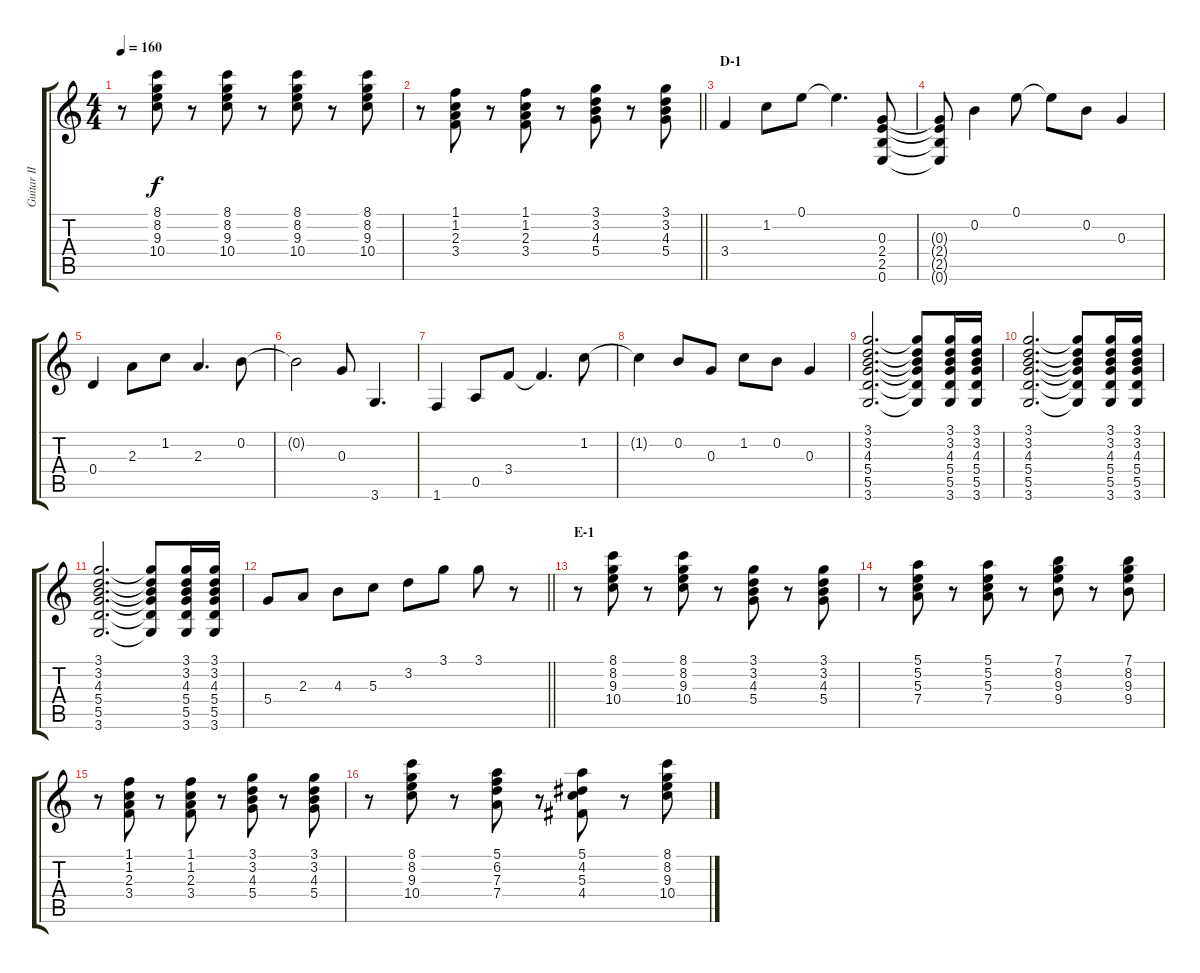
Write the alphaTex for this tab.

\track ("Guitar II (Nakano Azusa)" "Guitar II ") {instrument distortionguitar}
\staff {score tabs}
\tuning (E4 B3 G3 D3 A2 E2) {hide}
\ts (4 4)
\tempo 160
\clef g2
\ks c
r.8{dy f} (8.1 8.2 9.3 10.4).8 r.8 (8.1 8.2 9.3 10.4).8 r.8 (8.1 8.2 9.3 10.4).8 r.8 (8.1 8.2 9.3 10.4).8 |
\barLineRight lightlight
r.8 (1.1 1.2 2.3 3.4).8 r.8 (1.1 1.2 2.3 3.4).8 r.8 (3.1 3.2 4.3 5.4).8 r.8 (3.1 3.2 4.3 5.4).8 |
\section ("" "D-1")
3.4.4 1.2.8 0.1.8 0.1{t}.4{d} (0.3 2.4 2.5 0.6).8 |
(0.3{t} 2.4{t} 2.5{t} 0.6{t}).8 0.2.4 0.1.8 0.1{t}.8 0.2.8 0.3.4 |
0.4.4 2.3.8 1.2.8 2.3.4{d} 0.2.8 |
0.2{t}.2 0.3.8 3.6.4{d} |
1.6.4 0.5.8 3.4.8 3.4{t}.4{d} 1.2.8 |
1.2{t}.4 0.2.8 0.3.8 1.2.8 0.2.8 0.3.4 |
(3.1 3.2 4.3 5.4 5.5 3.6).2{d} (3.1{t} 3.2{t} 4.3{t} 5.4{t} 5.5{t} 3.6{t}).8 (3.1 3.2 4.3 5.4 5.5 3.6).16 (3.1 3.2 4.3 5.4 5.5 3.6).16 |
(3.1 3.2 4.3 5.4 5.5 3.6).2{d} (3.1{t} 3.2{t} 4.3{t} 5.4{t} 5.5{t} 3.6{t}).8 (3.1 3.2 4.3 5.4 5.5 3.6).16 (3.1 3.2 4.3 5.4 5.5 3.6).16 |
(3.1 3.2 4.3 5.4 5.5 3.6).2{d} (3.1{t} 3.2{t} 4.3{t} 5.4{t} 5.5{t} 3.6{t}).8 (3.1 3.2 4.3 5.4 5.5 3.6).16 (3.1 3.2 4.3 5.4 5.5 3.6).16 |
\barLineRight lightlight
5.4.8 2.3.8 4.3.8 5.3.8 3.2.8 3.1.8 3.1.8 r.8 |
\section ("" "E-1")
r.8 (8.1 8.2 9.3 10.4).8 r.8 (8.1 8.2 9.3 10.4).8 r.8 (3.1 3.2 4.3 5.4).8 r.8 (3.1 3.2 4.3 5.4).8 |
r.8 (5.1 5.2 5.3 7.4).8 r.8 (5.1 5.2 5.3 7.4).8 r.8 (7.1 8.2 9.3 9.4).8 r.8 (7.1 8.2 9.3 9.4).8 |
r.8 (1.1 1.2 2.3 3.4).8 r.8 (1.1 1.2 2.3 3.4).8 r.8 (3.1 3.2 4.3 5.4).8 r.8 (3.1 3.2 4.3 5.4).8 |
r.8 (8.1 8.2 9.3 10.4).8 r.8 (5.1 6.2 7.3 7.4).8 r.8 (5.1 4.2 5.3 4.4).8 r.8 (8.1 8.2 9.3 10.4).8
